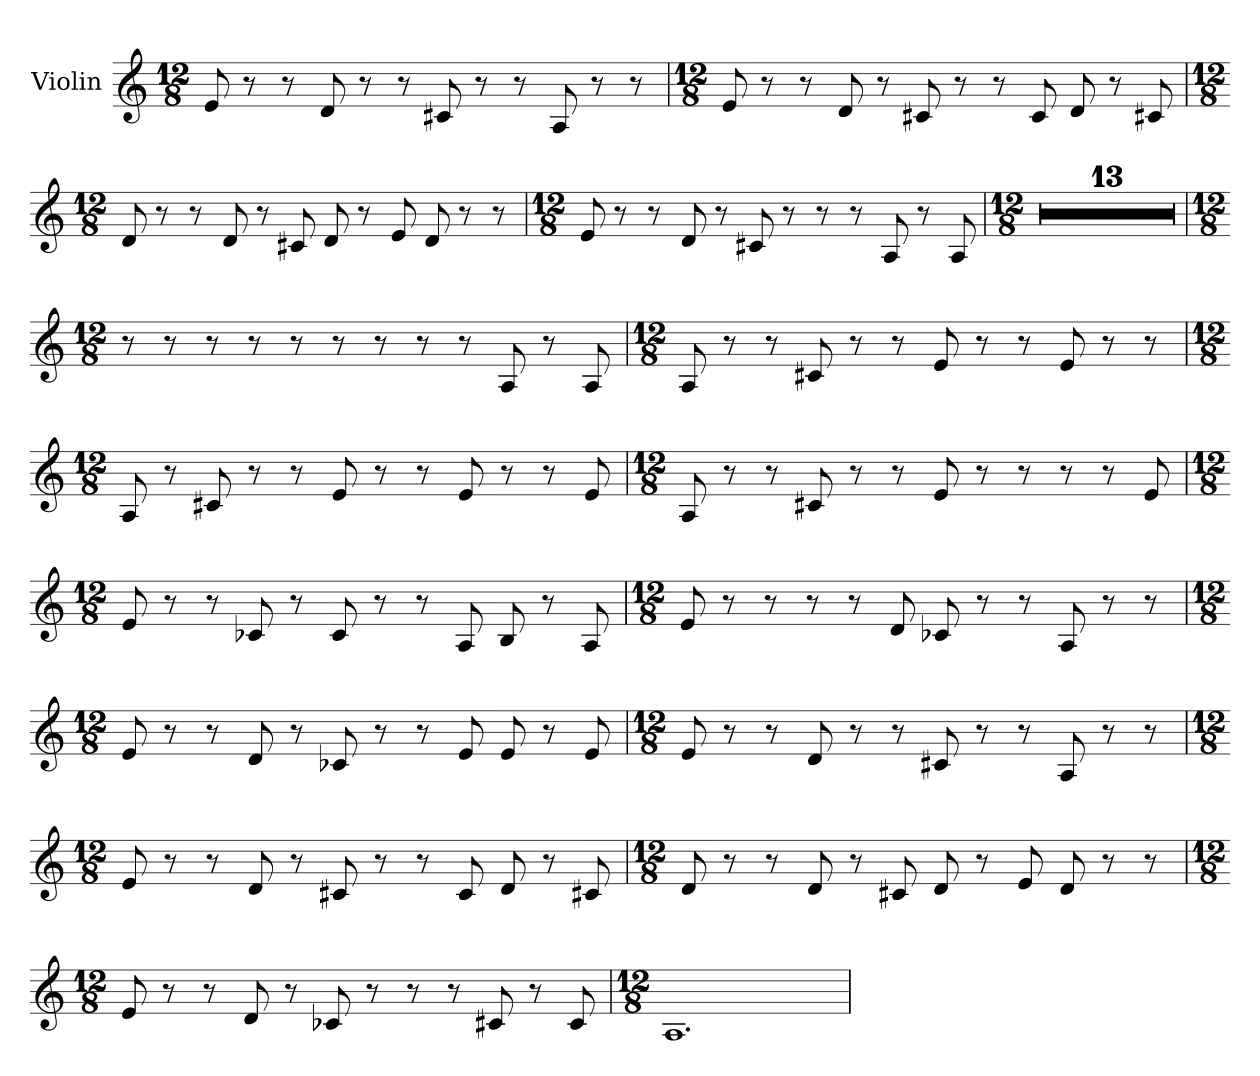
**kern
*part1
*staff1
*I"Violin
*I'Vln
*M12/8
=
8e
8r
8r
8d
8r
8r
8c#X
8r
8r
8A
8r
8r
=
*M12/8
8e
8r
8r
8d
8r
8c#X
8r
8r
8c#
8d
8r
8c#X
=
*M12/8
8d
8r
8r
8d
8r
8c#X
8d
8r
8e
8d
8r
8r
=
*M12/8
8e
8r
8r
8d
8r
8c#X
8r
8r
8r
8A
8r
8A
=
*M12/8
1.r
=
*M12/8
1.r
=
*M12/8
1.r
=
*M12/8
1.r
=
*M12/8
1.r
=
*M12/8
1.r
=
*M12/8
1.r
=
*M12/8
1.r
=
*M12/8
1.r
=
*M12/8
1.r
=
*M12/8
1.r
=
*M12/8
1.r
=
*M12/8
1.r
=
*M12/8
8r
8r
8r
8r
8r
8r
8r
8r
8r
8A
8r
8A
=
*M12/8
8A
8r
8r
8c#X
8r
8r
8e
8r
8r
8e
8r
8r
=
*M12/8
8A
8r
8c#X
8r
8r
8e
8r
8r
8e
8r
8r
8e
=
*M12/8
8A
8r
8r
8c#X
8r
8r
8e
8r
8r
8r
8r
8e
=
*M12/8
8e
8r
8r
8c-X
8r
8c-
8r
8r
8A
8B
8r
8A
=
*M12/8
8e
8r
8r
8r
8r
8d
8c-X
8r
8r
8A
8r
8r
=
*M12/8
8e
8r
8r
8d
8r
8c-X
8r
8r
8e
8e
8r
8e
=
*M12/8
8e
8r
8r
8d
8r
8r
8c#X
8r
8r
8A
8r
8r
=
*M12/8
8e
8r
8r
8d
8r
8c#X
8r
8r
8c#
8d
8r
8c#X
=
*M12/8
8d
8r
8r
8d
8r
8c#X
8d
8r
8e
8d
8r
8r
=
*M12/8
8e
8r
8r
8d
8r
8c-X
8r
8r
8r
8c#X
8r
8c#
=
*M12/8
1.A
=
*-
